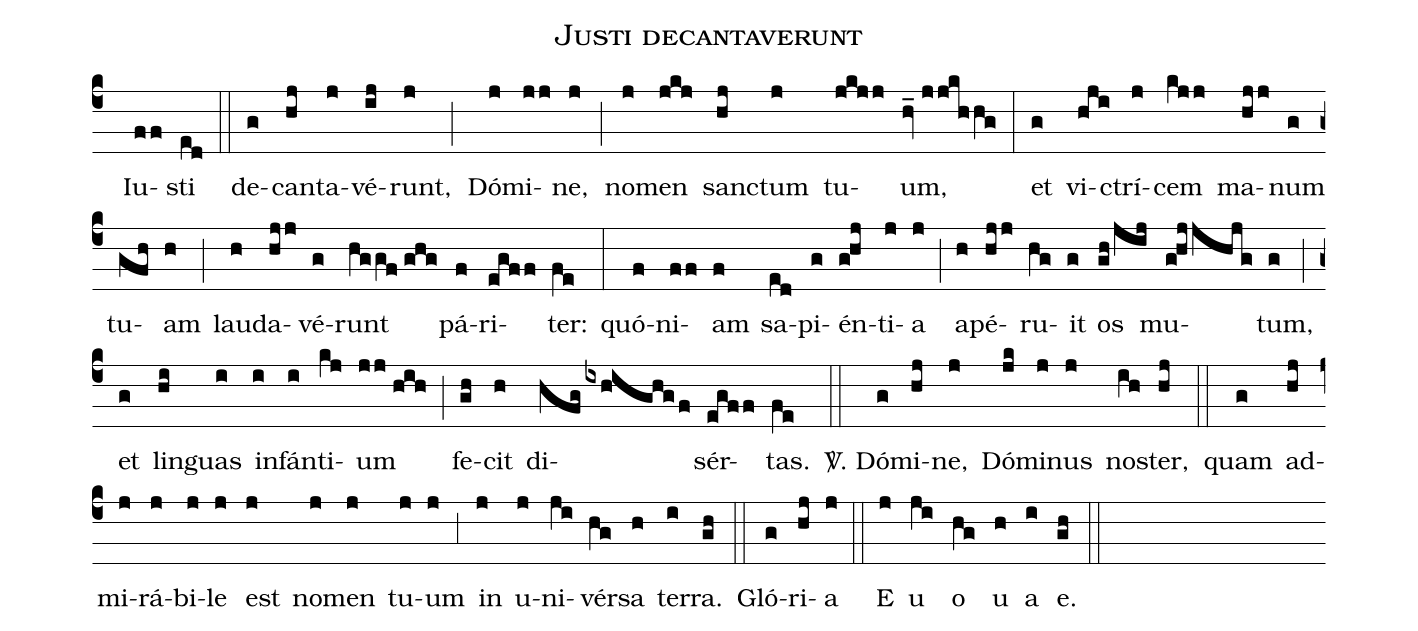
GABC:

name:Justi decantaverunt;
mode:III;
office-part:Introitus;
%%
(c4) () Iu(ff)sti(ed) (::) de(g)can(hj)ta(j)vé(ij)runt,(j) (;) Dó(j)mi(jj)ne,(j) (;) no(j)men(jkj) san(hj)ctum(j) tu(jkjj)um,(hv_//jjkhhg) (:) et(g) vi(hji)ctrí(j)cem(kjj) ma(hjj)num(g) tu(gfh)am(h) (;) lau(h)da(hjj)vé(g)runt(hggf//ghg) pá(f)ri(egff)ter:(fe) (:) quó(f)ni(ff)am(f) sa(ed)pi(g)én(g!hj)ti(j)a(j) (;) a(h)pé(hjj)ru(hg)it(g) os(gh/jij) mu(g!hjjhjg)tum,(g) (;) et(g) lin(hi)guas(i) in(i)fán(i)ti(kj)um(jj//hih) (;) fe(gh)cit(h) di(hfg/ixhighgf)sér(egff)tas.(fe) (::) <sp>V/</sp>. Dó(g)mi(hj)ne,(j) Dó(jk)mi(j)nus(j) no(ih)ster,(hj) (::) quam(g) ad(hj)mi(j)rá(j)bi(j)le(j) est(j) no(j)men(j) tu(j)um(j) (,3) in(j) u(j)ni(ji)vér(hg)sa(h) ter(i)ra.(gh) (::) Gló(g)ri(hj)a(j) (::) E(j) u(ji) o(hg) u(h) a(i) e.(gh) (::)
